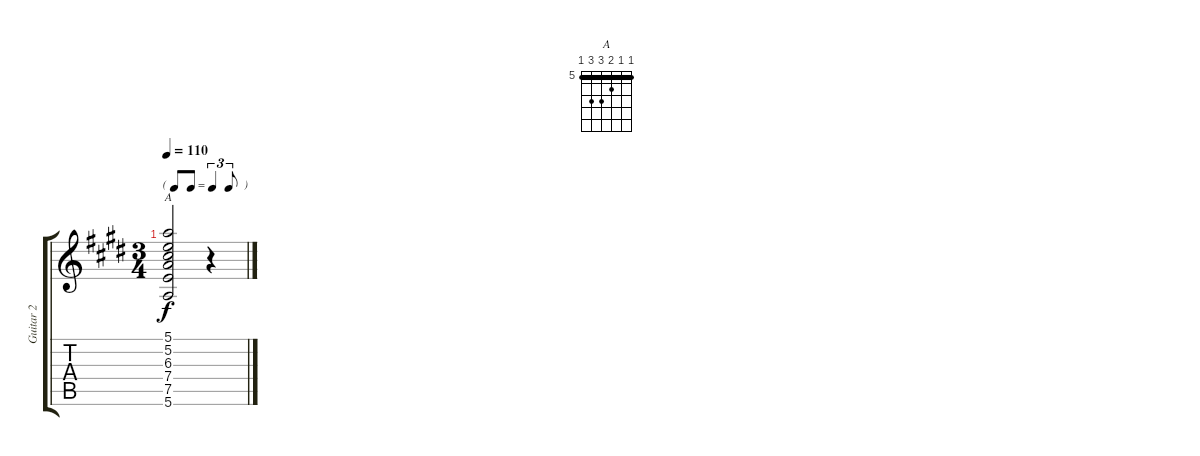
\track ("Guitar 2" "Guitar 2") {instrument electricguitarmuted}
\staff {score tabs}
\tuning (E4 B3 G3 D3 A2 E2) {hide}
\chord ("A" 5 5 6 7 7 5) {firstfret 5 barre 5}
\ts (3 4)
\tf triplet8th
\tempo 110
\clef g2
\ks e
(5.1 5.2 6.3 7.4 7.5 5.6).2{ch "A" dy f} r.4
